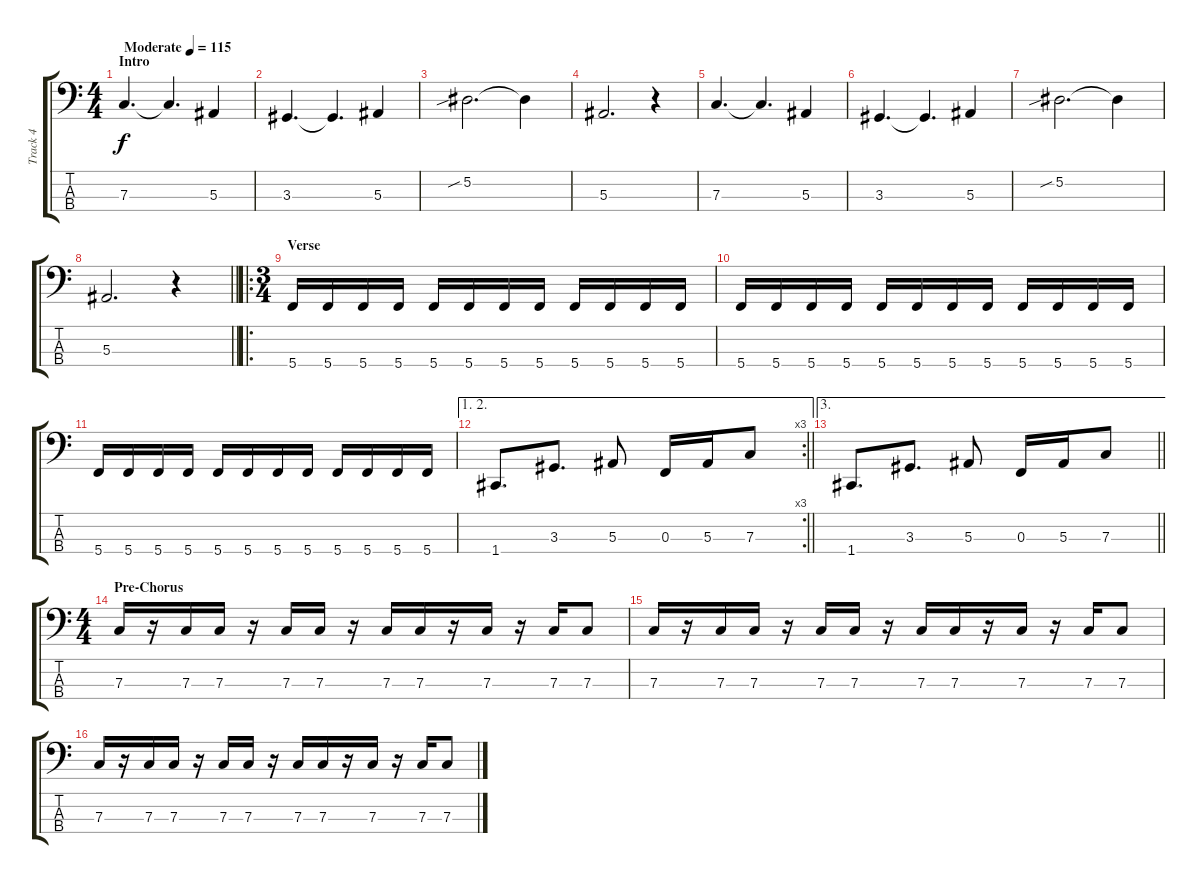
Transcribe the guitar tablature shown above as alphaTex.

\track ("Track 4" "Track 4") {instrument electricbassfinger}
\staff {score tabs}
\tuning (Eb2 Bb1 F1 C1) {hide}
\ts (4 4)
\section ("" "Intro")
\tempo (115 "Moderate")
\clef f4
\ks c
7.3.4{d dy f instrument electricbassfinger} 7.3{t}.4{d} 5.3.4 |
3.3.4{d} 3.3{t}.4{d} 5.3.4 |
5.2{sib}.2{d} 5.2{t}.4 |
5.3.2{d} r.4 |
7.3.4{d} 7.3{t}.4{d} 5.3.4 |
3.3.4{d} 3.3{t}.4{d} 5.3.4 |
5.2{sib}.2{d} 5.2{t}.4 |
\barLineRight lightlight
5.3.2{d} r.4 |
\ro
\ts (3 4)
\section ("" "Verse")
5.4.16 5.4.16 5.4.16 5.4.16 5.4.16 5.4.16 5.4.16 5.4.16 5.4.16 5.4.16 5.4.16 5.4.16 |
5.4.16 5.4.16 5.4.16 5.4.16 5.4.16 5.4.16 5.4.16 5.4.16 5.4.16 5.4.16 5.4.16 5.4.16 |
5.4.16 5.4.16 5.4.16 5.4.16 5.4.16 5.4.16 5.4.16 5.4.16 5.4.16 5.4.16 5.4.16 5.4.16 |
\ae (1 2)
\rc 3
\barLineRight lightlight
1.4.8{d} 3.3.8{d} 5.3.8 0.3.16 5.3.16 7.3.8 |
\ae 3
\barLineRight lightlight
1.4.8{d} 3.3.8{d} 5.3.8 0.3.16 5.3.16 7.3.8 |
\ts (4 4)
\section ("" "Pre-Chorus")
7.3.16 r.16 7.3.16 7.3.16 r.16 7.3.16 7.3.16 r.16 7.3.16 7.3.16 r.16 7.3.16 r.16 7.3.16 7.3.8 |
7.3.16 r.16 7.3.16 7.3.16 r.16 7.3.16 7.3.16 r.16 7.3.16 7.3.16 r.16 7.3.16 r.16 7.3.16 7.3.8 |
7.3.16 r.16 7.3.16 7.3.16 r.16 7.3.16 7.3.16 r.16 7.3.16 7.3.16 r.16 7.3.16 r.16 7.3.16 7.3.8
